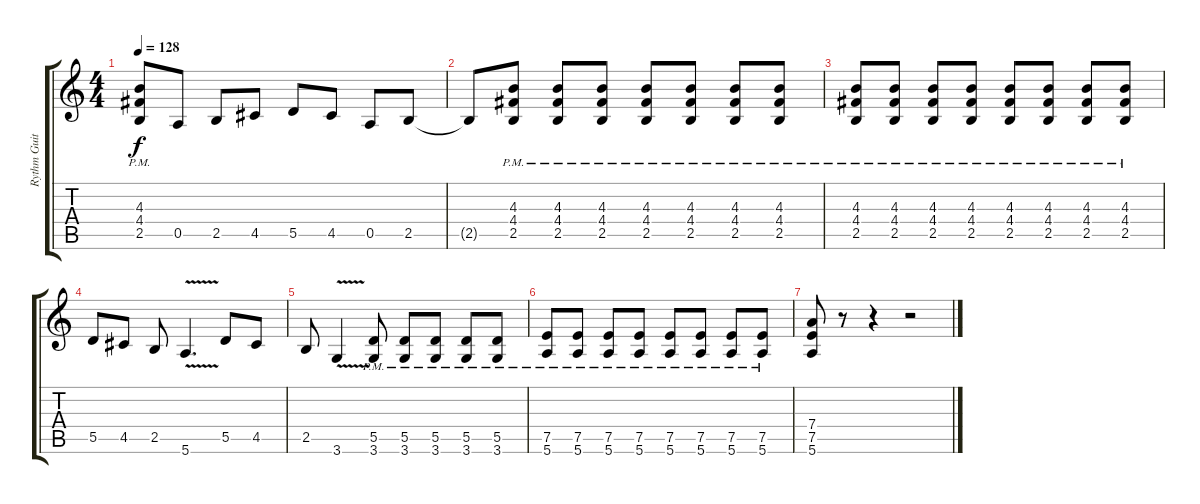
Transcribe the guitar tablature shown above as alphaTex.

\track ("Rythm Guitar" "Rythm Guit") {instrument distortionguitar}
\staff {score tabs}
\tuning (E4 B3 G3 D3 A2 E2) {hide}
\ts (4 4)
\tempo 128
\clef g2
\ks c
(4.3{pm} 4.4 2.5).8{dy f} 0.5.8 2.5.8 4.5.8 5.5.8 4.5.8 0.5.8 2.5.8 |
2.5{t}.8 (4.3{pm} 4.4{pm} 2.5{pm}).8 (4.3{pm} 4.4{pm} 2.5{pm}).8 (4.3{pm} 4.4{pm} 2.5{pm}).8 (4.3{pm} 4.4{pm} 2.5{pm}).8 (4.3{pm} 4.4{pm} 2.5{pm}).8 (4.3{pm} 4.4{pm} 2.5{pm}).8 (4.3{pm} 4.4{pm} 2.5{pm}).8 |
(4.3{pm} 4.4{pm} 2.5{pm}).8 (4.3{pm} 4.4{pm} 2.5{pm}).8 (4.3{pm} 4.4{pm} 2.5{pm}).8 (4.3{pm} 4.4{pm} 2.5{pm}).8 (4.3{pm} 4.4{pm} 2.5{pm}).8 (4.3{pm} 4.4{pm} 2.5{pm}).8 (4.3{pm} 4.4{pm} 2.5{pm}).8 (4.3{pm} 4.4{pm} 2.5{pm}).8 |
5.5.8 4.5.8 2.5.8 5.6{v}.4{d} 5.5.8 4.5.8 |
2.5.8 3.6{v}.4 (5.5{pm} 3.6{pm}).8 (5.5{pm} 3.6{pm}).8 (5.5{pm} 3.6{pm}).8 (5.5{pm} 3.6{pm}).8 (5.5{pm} 3.6{pm}).8 |
(7.5{pm} 5.6{pm}).8 (7.5{pm} 5.6{pm}).8 (7.5{pm} 5.6{pm}).8 (7.5{pm} 5.6{pm}).8 (7.5{pm} 5.6{pm}).8 (7.5{pm} 5.6{pm}).8 (7.5{pm} 5.6{pm}).8 (7.5{pm} 5.6{pm}).8 |
(7.4 7.5 5.6).8 r.8 r.4 r.2
